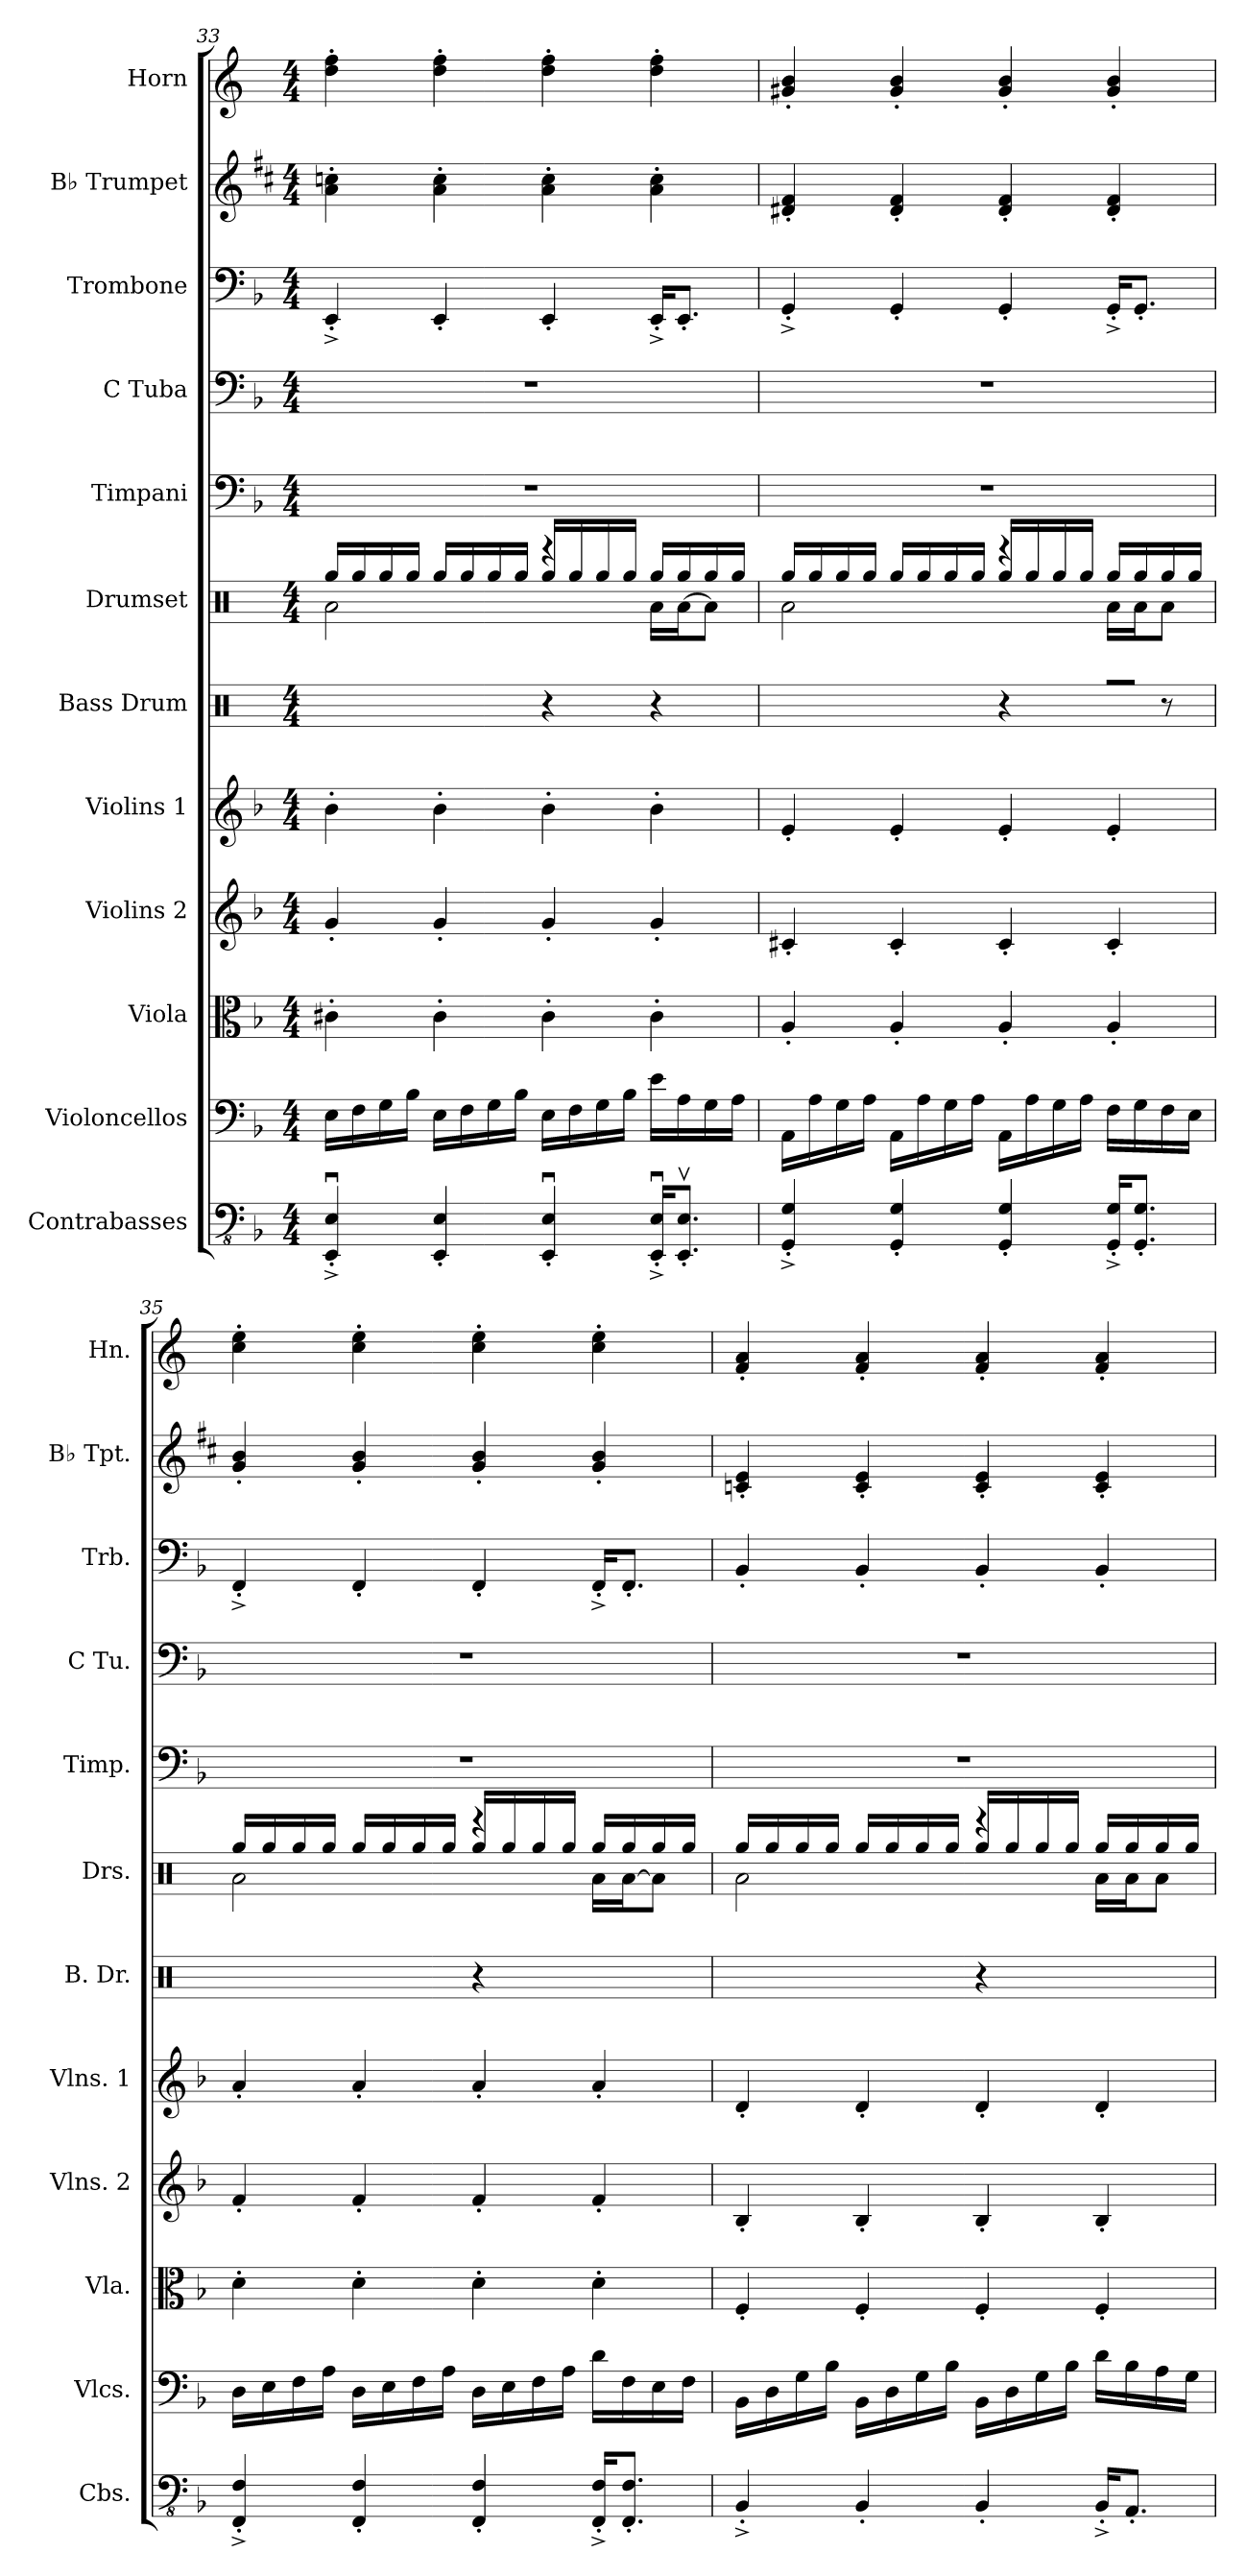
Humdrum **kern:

**kern	**kern	**kern	**kern	**kern	**kern	**kern	**kern	**kern	**kern	**kern	**kern
*part12	*part11	*part10	*part9	*part8	*part7	*part6	*part5	*part4	*part3	*part2	*part1
*staff12	*staff11	*staff10	*staff9	*staff8	*staff7	*staff6	*staff5	*staff4	*staff3	*staff2	*staff1
*I"Contrabasses	*I"Violoncellos	*I"Viola	*I"Violins 2	*I"Violins 1	*I"Bass Drum	*I"Drumset	*I"Timpani	*I"C Tuba	*I"Trombone	*I"B♭ Trumpet	*I"Horn
*I'Cbs.	*I'Vlcs.	*I'Vla.	*I'Vlns. 2	*I'Vlns. 1	*I'B. Dr.	*I'Drs.	*I'Timp.	*I'C Tu.	*I'Trb.	*I'B♭ Tpt.	*I'Hn.
*clefFv4	*clefF4	*clefC3	*clefG2	*clefG2	*clefX	*clefX	*clefF4	*clefF4	*clefF4	*clefG2	*clefG2
*	*	*	*	*	*	*	*	*	*	*ITrd1c2	*ITrd4c7
*k[b-]	*k[b-]	*k[b-]	*k[b-]	*k[b-]	*k[]	*k[]	*k[b-]	*k[b-]	*k[b-]	*k[]	*k[b-]
*F:	*F:	*F:	*F:	*F:	*C:	*C:	*F:	*F:	*F:	*C:	*F:
*M4/4	*M4/4	*M4/4	*M4/4	*M4/4	*M4/4	*M4/4	*M4/4	*M4/4	*M4/4	*M4/4	*M4/4
=33	=33	=33	=33	=33	=33	=33	=33	=33	=33	=33	=33
*	*	*	*	*	*	*^	*	*	*	*	*
4EEE/u^' 4EE/u^'	16E\LL	4c#X'\	4g'/	4b-'\	2R\	2Ra\	16Rgg/LL	1r	1r	4EE^'/	4g\' 4b-X\'	4g\' 4b-\'
.	16F\	.	.	.	.	.	16Rgg/	.	.	.	.	.
.	16G\	.	.	.	.	.	16Rgg/	.	.	.	.	.
.	16B-\JJ	.	.	.	.	.	16Rgg/JJ	.	.	.	.	.
4EEE/' 4EE/'	16E\LL	4c#'\	4g'/	4b-'\	.	.	16Rgg/LL	.	.	4EE'/	4g\' 4b-\'	4g\' 4b-\'
.	16F\	.	.	.	.	.	16Rgg/	.	.	.	.	.
.	16G\	.	.	.	.	.	16Rgg/	.	.	.	.	.
.	16B-\JJ	.	.	.	.	.	16Rgg/JJ	.	.	.	.	.
4EEE/u' 4EE/u'	16E\LL	4c#'\	4g'/	4b-'\	4r	4r	16Rgg/LL	.	.	4EE'/	4g\' 4b-\'	4g\' 4b-\'
.	16F\	.	.	.	.	.	16Rgg/	.	.	.	.	.
.	16G\	.	.	.	.	.	16Rgg/	.	.	.	.	.
.	16B-\JJ	.	.	.	.	.	16Rgg/JJ	.	.	.	.	.
16EEE/u^' 16EE/u^'KL	16e\LL	4c#'\	4g'/	4b-'\	4r	16Ra\LL	16Rgg/LL	.	.	16EE^'/KL	4g\' 4b-\'	4g\' 4b-\'
8.EEE/v' 8.EE/v'J	16A\	.	.	.	.	[16Ra\J	16Rgg/	.	.	8.EE'/J	.	.
.	16G\	.	.	.	.	8Ra\J]	16Rgg/	.	.	.	.	.
.	16A\JJ	.	.	.	.	.	16Rgg/JJ	.	.	.	.	.
=34	=34	=34	=34	=34	=34	=34	=34	=34	=34	=34	=34	=34
4GGG/^' 4GG/^'	16AA\LL	4A'/	4c#X'/	4e'/	2R\	2Ra\	16Rgg/LL	1r	1r	4GG^'/	4c#X/' 4e/'	4c#X/' 4e/'
.	16A\	.	.	.	.	.	16Rgg/	.	.	.	.	.
.	16G\	.	.	.	.	.	16Rgg/	.	.	.	.	.
.	16A\JJ	.	.	.	.	.	16Rgg/JJ	.	.	.	.	.
4GGG/' 4GG/'	16AA\LL	4A'/	4c#'/	4e'/	.	.	16Rgg/LL	.	.	4GG'/	4c#/' 4e/'	4c#/' 4e/'
.	16A\	.	.	.	.	.	16Rgg/	.	.	.	.	.
.	16G\	.	.	.	.	.	16Rgg/	.	.	.	.	.
.	16A\JJ	.	.	.	.	.	16Rgg/JJ	.	.	.	.	.
4GGG/' 4GG/'	16AA\LL	4A'/	4c#'/	4e'/	4r	4r	16Rgg/LL	.	.	4GG'/	4c#/' 4e/'	4c#/' 4e/'
.	16A\	.	.	.	.	.	16Rgg/	.	.	.	.	.
.	16G\	.	.	.	.	.	16Rgg/	.	.	.	.	.
.	16A\JJ	.	.	.	.	.	16Rgg/JJ	.	.	.	.	.
16GGG/^' 16GG/^'KL	16F\LL	4A'/	4c#'/	4e'/	16R\LL	16Ra\LL	16Rgg/LL	.	.	16GG^'/KL	4c#/' 4e/'	4c#/' 4e/'
8.GGG/' 8.GG/'J	16G\	.	.	.	16R\JJ	16Ra\J	16Rgg/	.	.	8.GG'/J	.	.
.	16F\	.	.	.	8r	8Ra\J	16Rgg/	.	.	.	.	.
.	16E\JJ	.	.	.	.	.	16Rgg/JJ	.	.	.	.	.
!!LO:PB:g=z
=35	=35	=35	=35	=35	=35	=35	=35	=35	=35	=35	=35	=35
4FFF/'^ 4FF/'^	16D\LL	4d'\	4f'/	4a'/	2R\	2Ra\	16Rgg/LL	1r	1r	4FF'^/	4f/' 4a/'	4f\' 4a\'
.	16E\	.	.	.	.	.	16Rgg/	.	.	.	.	.
.	16F\	.	.	.	.	.	16Rgg/	.	.	.	.	.
.	16A\JJ	.	.	.	.	.	16Rgg/JJ	.	.	.	.	.
4FFF/' 4FF/'	16D\LL	4d'\	4f'/	4a'/	.	.	16Rgg/LL	.	.	4FF'/	4f/' 4a/'	4f\' 4a\'
.	16E\	.	.	.	.	.	16Rgg/	.	.	.	.	.
.	16F\	.	.	.	.	.	16Rgg/	.	.	.	.	.
.	16A\JJ	.	.	.	.	.	16Rgg/JJ	.	.	.	.	.
4FFF/' 4FF/'	16D\LL	4d'\	4f'/	4a'/	4r	4r	16Rgg/LL	.	.	4FF'/	4f/' 4a/'	4f\' 4a\'
.	16E\	.	.	.	.	.	16Rgg/	.	.	.	.	.
.	16F\	.	.	.	.	.	16Rgg/	.	.	.	.	.
.	16A\JJ	.	.	.	.	.	16Rgg/JJ	.	.	.	.	.
16FFF/^' 16FF/^'KL	16d\LL	4d'\	4f'/	4a'/	4R\	16Ra\LL	16Rgg/LL	.	.	16FF^'/KL	4f/' 4a/'	4f\' 4a\'
8.FFF/' 8.FF/'J	16F\	.	.	.	.	[16Ra\J	16Rgg/	.	.	8.FF'/J	.	.
.	16E\	.	.	.	.	8Ra\J]	16Rgg/	.	.	.	.	.
.	16F\JJ	.	.	.	.	.	16Rgg/JJ	.	.	.	.	.
=36	=36	=36	=36	=36	=36	=36	=36	=36	=36	=36	=36	=36
4BBB-'^/	16BB-\LL	4F'/	4B-'/	4d'/	2R\	2Ra\	16Rgg/LL	1r	1r	4BB-'/	4B-X/' 4d/'	4B-/' 4d/'
.	16D\	.	.	.	.	.	16Rgg/	.	.	.	.	.
.	16G\	.	.	.	.	.	16Rgg/	.	.	.	.	.
.	16B-\JJ	.	.	.	.	.	16Rgg/JJ	.	.	.	.	.
4BBB-'/	16BB-\LL	4F'/	4B-'/	4d'/	.	.	16Rgg/LL	.	.	4BB-'/	4B-/' 4d/'	4B-/' 4d/'
.	16D\	.	.	.	.	.	16Rgg/	.	.	.	.	.
.	16G\	.	.	.	.	.	16Rgg/	.	.	.	.	.
.	16B-\JJ	.	.	.	.	.	16Rgg/JJ	.	.	.	.	.
4BBB-'/	16BB-\LL	4F'/	4B-'/	4d'/	4r	4r	16Rgg/LL	.	.	4BB-'/	4B-/' 4d/'	4B-/' 4d/'
.	16D\	.	.	.	.	.	16Rgg/	.	.	.	.	.
.	16G\	.	.	.	.	.	16Rgg/	.	.	.	.	.
.	16B-\JJ	.	.	.	.	.	16Rgg/JJ	.	.	.	.	.
16BBB-^'/KL	16d\LL	4F'/	4B-'/	4d'/	4R\	16Ra\LL	16Rgg/LL	.	.	4BB-'/	4B-/' 4d/'	4B-/' 4d/'
8.AAA'/J	16B-\	.	.	.	.	16Ra\J	16Rgg/	.	.	.	.	.
.	16A\	.	.	.	.	8Ra\J	16Rgg/	.	.	.	.	.
.	16G\JJ	.	.	.	.	.	16Rgg/JJ	.	.	.	.	.
*	*	*	*	*	*	*v	*v	*	*	*	*	*
=	=	=	=	=	=	=	=	=	=	=	=
*-	*-	*-	*-	*-	*-	*-	*-	*-	*-	*-	*-
